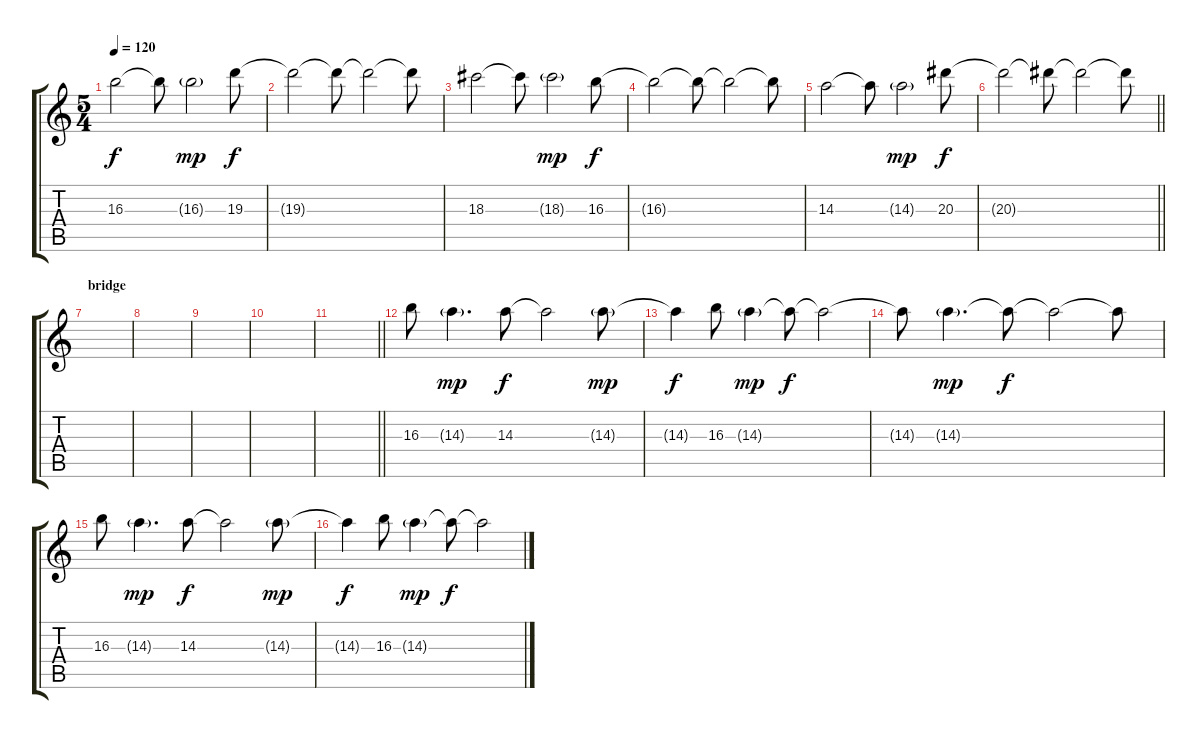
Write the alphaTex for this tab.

\track "" {instrument electricguitarclean}
\staff {score tabs}
\tuning (E4 B3 G3 D3 A2 E2) {hide}
\ts (5 4)
\tempo 120
\clef g2
\ks c
16.3.2{dy f} 16.3{t}.8 16.3{g}.2{dy mp} 19.3.8{dy f} |
19.3{t}.2 19.3{t}.8 19.3{t}.2 19.3{t}.8 |
18.3.2 18.3{t}.8 18.3{g}.2{dy mp} 16.3.8{dy f} |
16.3{t}.2 16.3{t}.8 16.3{t}.2 16.3{t}.8 |
14.3.2 14.3{t}.8 14.3{g}.2{dy mp} 20.3.8{dy f} |
\barLineRight lightlight
20.3{t}.2 20.3{t}.8 20.3{t}.2 20.3{t}.8 |
\section ("" "bridge")
|
|
|
|
\barLineRight lightlight
|
16.3.8 14.3{g}.4{d dy mp} 14.3.8{dy f} 14.3{t}.2 14.3{g}.8{dy mp} |
14.3{t}.4{dy f} 16.3.8 14.3{g}.4{dy mp} 14.3{t}.8{dy f} 14.3{t}.2 |
14.3{t}.8 14.3{g}.4{d dy mp} 14.3{t}.8{dy f} 14.3{t}.2 14.3{t}.8 |
16.3.8 14.3{g}.4{d dy mp} 14.3.8{dy f} 14.3{t}.2 14.3{g}.8{dy mp} |
14.3{t}.4{dy f} 16.3.8 14.3{g}.4{dy mp} 14.3{t}.8{dy f} 14.3{t}.2
